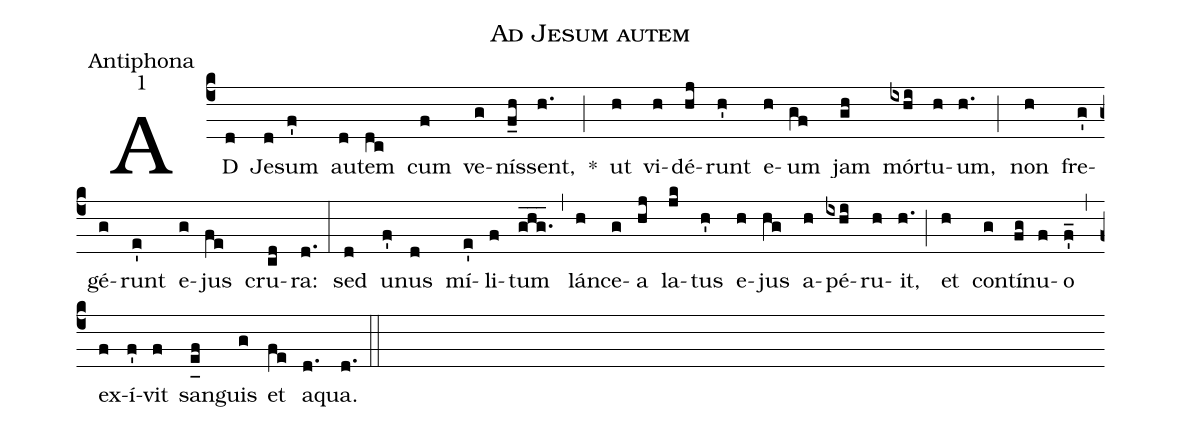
name:Ad Jesum autem;
office-part:Antiphona;
mode:1;
%%
(c4) AD(d) Je(d)sum(f') au(d)tem(dc) cum(f) ve(g)nís(f_h)sent,(h.) *(;) ut(h) vi(h)dé(hj)runt(h') e(h)um(gf) jam(gh) mór(ixhi)tu(h)um,(h.) (;) non(h) fre(g')gé(g)runt(e') e(g)jus(fe) cru(cd)ra:(d.) (:) sed(d) u(f')nus(d) mí(e')li(f)tum(ghg.___) (,) lán(h)ce(g)a(hj) la(jk)tus(h') e(h)jus(hg) a(h)pé(ixhi)ru(h)it,(h.) (;) et(h) con(g)tí(fg)nu(f)o(f'_) (,) ex(f)í(f')vit(f) san(e_[uh:l]f)guis(g) et(fe) a(d.)qua.(d.) (::)
